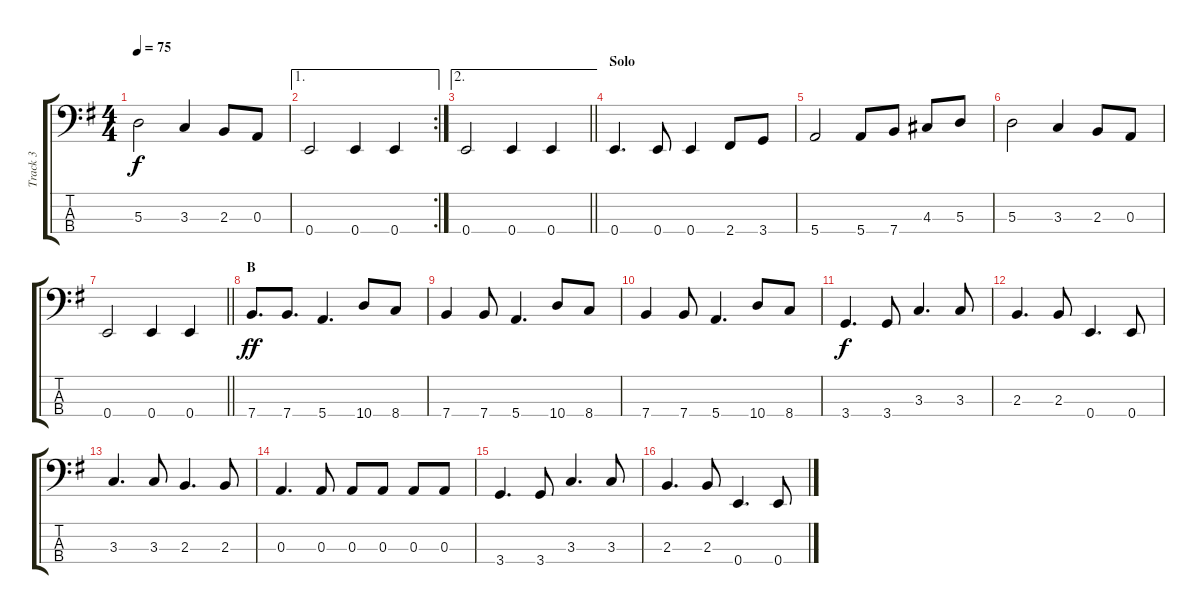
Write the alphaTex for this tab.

\track ("Track 3" "Track 3") {instrument electricbassfinger}
\staff {score tabs}
\tuning (G2 D2 A1 E1) {hide}
\ts (4 4)
\tempo 75
\clef f4
\ks g
5.3.2{dy f} 3.3.4 2.3.8 0.3.8 |
\ae 1
\rc 2
0.4.2 0.4.4 0.4.4 |
\ae 2
\barLineRight lightlight
0.4.2 0.4.4 0.4.4 |
\section ("" "Solo")
0.4.4{d} 0.4.8 0.4.4 2.4.8 3.4.8 |
5.4.2 5.4.8 7.4.8 4.3.8 5.3.8 |
5.3.2 3.3.4 2.3.8 0.3.8 |
\barLineRight lightlight
0.4.2 0.4.4 0.4.4 |
\section ("" "B")
7.4.8{d dy ff} 7.4.8{d} 5.4.4{d} 10.4.8 8.4.8 |
7.4.4 7.4.8 5.4.4{d} 10.4.8 8.4.8 |
7.4.4 7.4.8 5.4.4{d} 10.4.8 8.4.8 |
3.4.4{d dy f} 3.4.8 3.3.4{d} 3.3.8 |
2.3.4{d} 2.3.8 0.4.4{d} 0.4.8 |
3.3.4{d} 3.3.8 2.3.4{d} 2.3.8 |
0.3.4{d} 0.3.8 0.3.8 0.3.8 0.3.8 0.3.8 |
3.4.4{d} 3.4.8 3.3.4{d} 3.3.8 |
2.3.4{d} 2.3.8 0.4.4{d} 0.4.8
